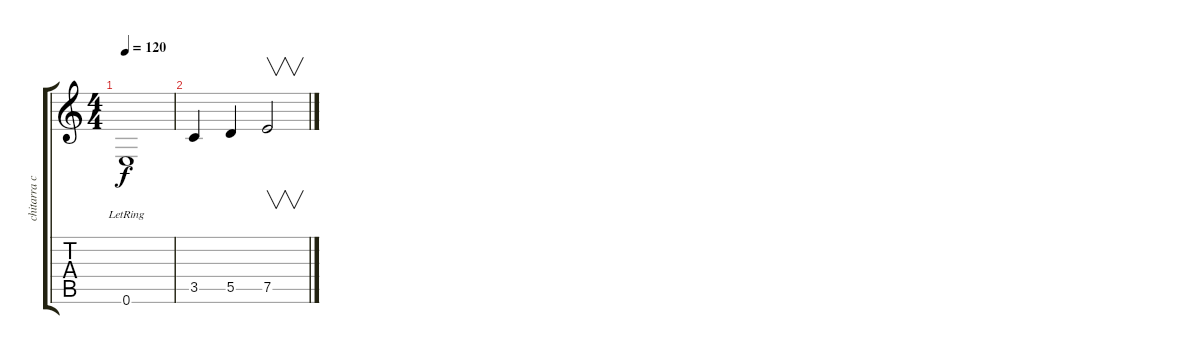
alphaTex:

\track ("chitarra classica" "chitarra c") {instrument acousticguitarsteel}
\staff {score tabs}
\tuning (E4 B3 G3 D3 A2 E2) {hide}
\ts (4 4)
\tempo 120
\clef g2
\ks c
0.6{lr}.1{dy f} |
3.5.4 5.5.4 7.5.2{v}
